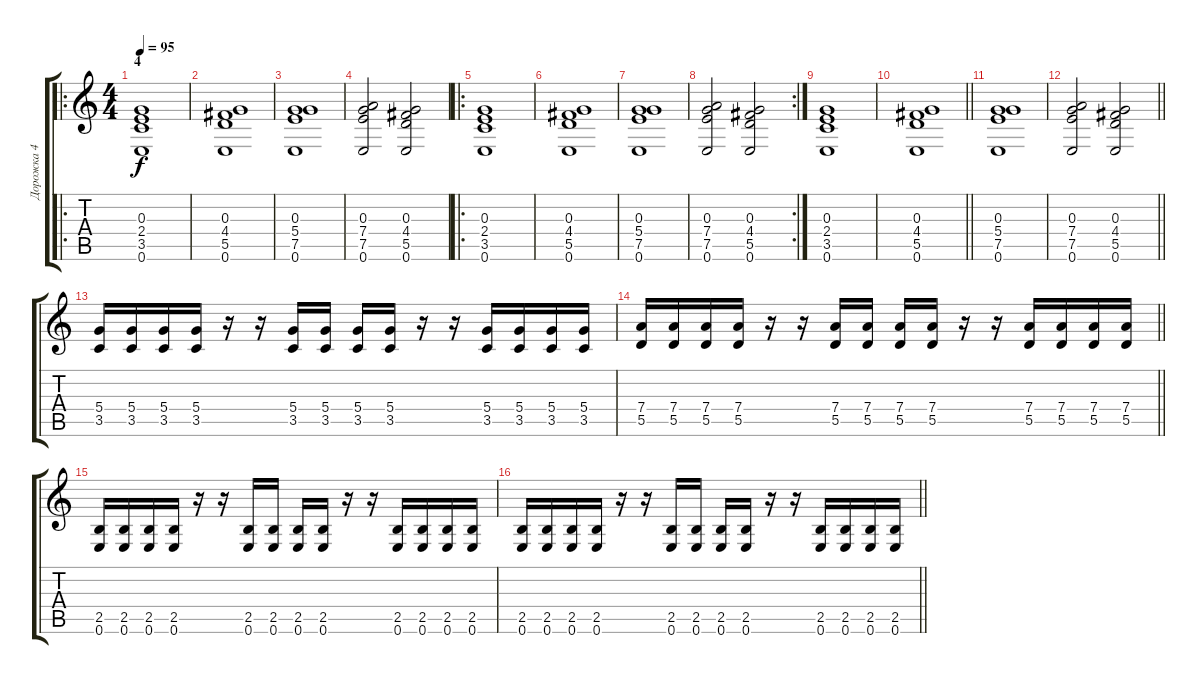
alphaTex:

\track ("Дорожка 4" "Дорожка 4") {instrument overdrivenguitar}
\staff {score tabs}
\tuning (E4 B3 G3 D3 A2 E2) {hide}
\ro
\ts (4 4)
\section ("" "4")
\tempo 95
\clef g2
\ks c
(0.3 2.4 3.5 0.6).1{dy f} |
(0.3 4.4 5.5 0.6).1 |
(0.3 5.4 7.5 0.6).1 |
(0.3 7.4 7.5 0.6).2 (0.3 4.4 5.5 0.6).2 |
\ro
(0.3 2.4 3.5 0.6).1 |
(0.3 4.4 5.5 0.6).1 |
(0.3 5.4 7.5 0.6).1 |
\rc 2
(0.3 7.4 7.5 0.6).2 (0.3 4.4 5.5 0.6).2 |
(0.3 2.4 3.5 0.6).1 |
\barLineRight lightlight
(0.3 4.4 5.5 0.6).1 |
(0.3 5.4 7.5 0.6).1 |
\barLineRight lightlight
(0.3 7.4 7.5 0.6).2 (0.3 4.4 5.5 0.6).2 |
(5.4 3.5).16 (5.4 3.5).16 (5.4 3.5).16 (5.4 3.5).16 r.16 r.16 (5.4 3.5).16 (5.4 3.5).16 (5.4 3.5).16 (5.4 3.5).16 r.16 r.16 (5.4 3.5).16 (5.4 3.5).16 (5.4 3.5).16 (5.4 3.5).16 |
\barLineRight lightlight
(7.4 5.5).16 (7.4 5.5).16 (7.4 5.5).16 (7.4 5.5).16 r.16 r.16 (7.4 5.5).16 (7.4 5.5).16 (7.4 5.5).16 (7.4 5.5).16 r.16 r.16 (7.4 5.5).16 (7.4 5.5).16 (7.4 5.5).16 (7.4 5.5).16 |
(2.5 0.6).16 (2.5 0.6).16 (2.5 0.6).16 (2.5 0.6).16 r.16 r.16 (2.5 0.6).16 (2.5 0.6).16 (2.5 0.6).16 (2.5 0.6).16 r.16 r.16 (2.5 0.6).16 (2.5 0.6).16 (2.5 0.6).16 (2.5 0.6).16 |
\barLineRight lightlight
(2.5 0.6).16 (2.5 0.6).16 (2.5 0.6).16 (2.5 0.6).16 r.16 r.16 (2.5 0.6).16 (2.5 0.6).16 (2.5 0.6).16 (2.5 0.6).16 r.16 r.16 (2.5 0.6).16 (2.5 0.6).16 (2.5 0.6).16 (2.5 0.6).16
